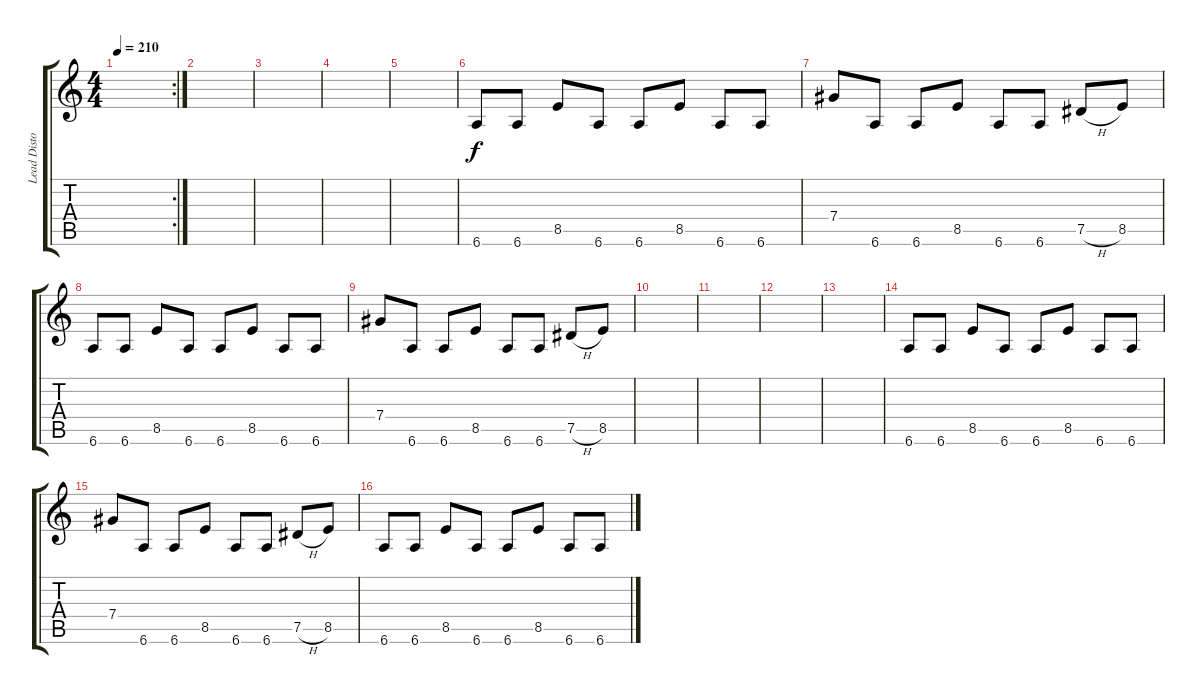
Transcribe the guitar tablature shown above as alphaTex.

\track ("Lead Distortion" "Lead Disto") {instrument overdrivenguitar}
\staff {score tabs}
\tuning (Eb4 Bb3 Gb3 Db3 Ab2 Eb2) {hide}
\rc 2
\ts (4 4)
\tempo 210
\clef g2
\ks c
|
|
|
|
|
6.6.8 6.6.8 8.5.8 6.6.8 6.6.8 8.5.8 6.6.8 6.6.8 |
7.4.8 6.6.8 6.6.8 8.5.8 6.6.8 6.6.8 7.5{h}.8 8.5.8 |
6.6.8 6.6.8 8.5.8 6.6.8 6.6.8 8.5.8 6.6.8 6.6.8 |
7.4.8 6.6.8 6.6.8 8.5.8 6.6.8 6.6.8 7.5{h}.8 8.5.8 |
|
|
|
|
6.6.8 6.6.8 8.5.8 6.6.8 6.6.8 8.5.8 6.6.8 6.6.8 |
7.4.8 6.6.8 6.6.8 8.5.8 6.6.8 6.6.8 7.5{h}.8 8.5.8 |
6.6.8 6.6.8 8.5.8 6.6.8 6.6.8 8.5.8 6.6.8 6.6.8
